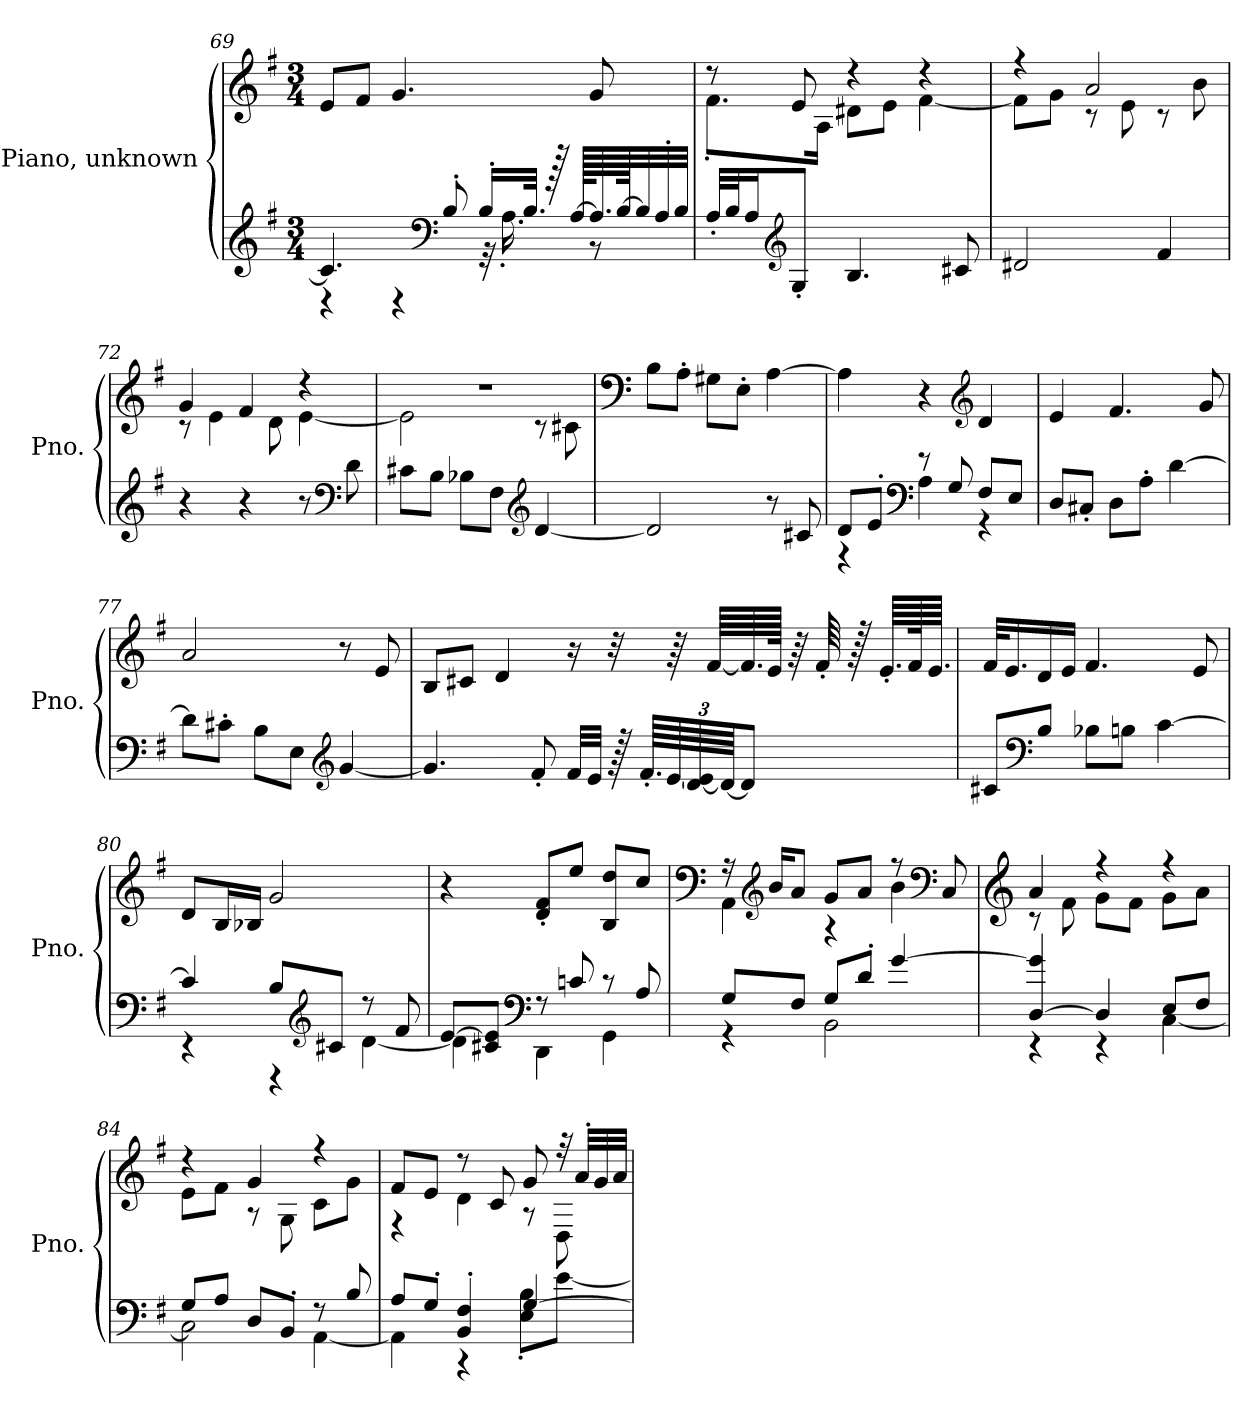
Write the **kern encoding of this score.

**kern	**kern
*part1	*part1
*staff2	*staff1
*I"Piano, unknown	*
*I'Pno.	*
*clefG2	*clefG2
*k[f#]	*k[f#]
*M3/4	*M3/4
=69	=69
*^	*
4.c/]	4r	8e/L
.	.	8f#/J
.	4r	4.g/
*clefF4	*	*
8B'/	.	.
16B'/LL	32r	.
.	16.A'\	.
32.B/JJk	.	.
128r	.	.
[128A/KLLLL	.	.
64.A/]	8r	8g/
[128B/JK	.	.
32B/]	.	.
32A'/	.	.
32B/JJJ	.	.
*v	*v	*
=70	=70
*	*^
32A'/LLL	8r	8.f#'\L
32B/J	.	.
16A/J	.	.
*clefG2	*	*
8G'/J	8e/	.
.	.	16A\Jk
4.B/	4r	8d#X\L
.	.	8e\J
.	4r	[4f#\
8c#X/	.	.
!!LO:LB:g=z	!!
=71	=71	=71
2d#X/	4r	8f#\L]
.	.	8g\J
.	2a/	8r
.	.	8e\
4f#/	.	8r
.	.	8b\
=72	=72	=72
4r	4g/	8r
.	.	4e\
4r	4f#/	.
.	.	8d\
8r	4r	[4e\
*clefF4	*	*
8d\	.	.
=73	=73	=73
8c#X\L	2.r	2e\]
8B\J	.	.
8B-X\L	.	.
8F#\J	.	.
*clefG2	*	*
[4d/	.	8r
.	.	8c#X\
*	*v	*v
=74	=74
*	*clefF4
2d/]	8B\L
.	8A'\J
.	8G#X\L
.	8E'\J
8r	[4A\
8c#X/	.
=75	=75
*^	*
8d/L	4r	4A\]
8e'/J	.	.
*clefF4	*	*
8r	4A\	4r
8G/	.	.
*	*	*clefG2
8F#/L	4r	4d/
8E/J	.	.
*v	*v	*
!!LO:LB:g=z
=76	=76
8D/L	4e/
8C#X'/J	.
8D\L	4.f#/
8A'\J	.
[4d\	.
.	8g/
=77	=77
8d\L]	2a/
8c#X'\J	.
8B\L	.
8E\J	.
*clefG2	*
[4g/	8r
.	8e/
=78	=78
4.g/]	8B/L
.	8c#X/J
.	4d/
8f#'/	.
32f#/LLL	16r
32e/JJJ	.
128r	32r
64.f#'/LLLL	.
*Xbrackettup	*
[96e/	64r
[96d/ 96e/]	.
.	[64f#/LLLL
96d/JJJ_	.
8d/J]	64.f#/]
.	128e/JJJJk
.	64r
.	64f#'/
.	128r
.	64.e'/LLLL
.	128f#/K
.	64.e/JJJJ
!!LO:LB:g=z
=79	=79
8c#X/L	32f#/KLL
.	16.e/
*clefF4	*
8B/J	16d/
.	16e/JJ
8B-X\L	4.f#/
8Bn\J	.
[4c#\	.
.	8e/
=80	=80
*^	*
4c#/]	4r	8d/L
.	.	16B/L
.	.	16B-X/JJ
8B/L	4r	2g/
*clefG2	*	*
8c#X/J	.	.
8r	[4d\	.
8f#/	.	.
=81	=81	=81
[8e/L	4d\]	4r
8c#X/ 8e/]J	.	.
*clefF4	*	*
8r	4DD\	8d/' 8f#/'L
8cn/	.	8ee/J
8r	4GG\	8B/ 8dd/L
8A/	.	8cc/J
!!LO:LB:g=z
=82	=82	=82
*	*	*clefF4
*	*	*^
8G/L	4r	16r	4AA\
*	*	*clefG2	*
.	.	16b/KL	.
8F#/J	.	8a/J	.
8G/L	2BB\	8g/L	4r
8d'/J	.	8a/J	.
[4g/	.	8r	4b\
*	*	*clefF4	*
.	.	8C/	.
=83	=83	=83	=83
*	*	*clefG2	*
[4D/ 4g/]	4r	4a/	8r
.	.	.	8f#\
4D/]	4r	4r	8g\L
.	.	.	8f#\J
8E/L	[4C\	4r	8g\L
8F#/J	.	.	8a\J
=84	=84	=84	=84
8G/L	2C\]	4r	8e\L
8A/J	.	.	8f#\J
8D/L	.	4g/	8r
8BB'/J	.	.	8G\
8r	[4AA\	4r	8c\L
8B/	.	.	8g\J
=85	=85	=85	=85
8A/L	4AA\]	8f#/L	4r
8G'/J	.	8e/J	.
4BB/' 4F#/'	4r	8r	4d\
.	.	8c/	.
[4G/	8E\' 8B\'L	8g/	8r
.	[8e\J	32r	8D\
.	.	32a'/LLL	.
.	.	32g/	.
.	.	32a/JJJ	.
*v	*v	*	*
*	*v	*v
=	=
*-	*-
